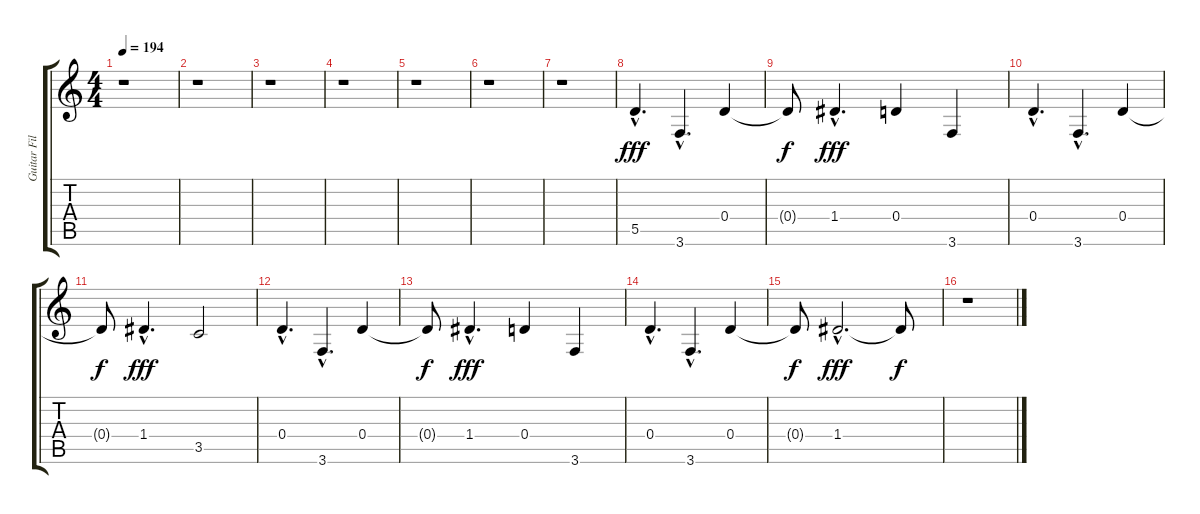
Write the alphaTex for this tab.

\track ("Guitar Fills" "Guitar Fil") {instrument guitarharmonics}
\staff {score tabs}
\tuning (E4 B3 G3 D3 A2 D2) {hide}
\ts (4 4)
\tempo 194
\clef g2
\ks c
r.1{dy fff} |
r.1 |
r.1 |
r.1 |
r.1 |
r.1 |
r.1 |
5.5{hac}.4{d} 3.6{hac}.4{d} 0.4.4 |
0.4{t}.8{dy f} 1.4{hac}.4{d dy fff} 0.4.4 3.6.4 |
0.4{hac}.4{d} 3.6{hac}.4{d} 0.4.4 |
0.4{t}.8{dy f} 1.4{hac}.4{d dy fff} 3.5.2 |
0.4{hac}.4{d} 3.6{hac}.4{d} 0.4.4 |
0.4{t}.8{dy f} 1.4{hac}.4{d dy fff} 0.4.4 3.6.4 |
0.4{hac}.4{d} 3.6{hac}.4{d} 0.4.4 |
0.4{t}.8{dy f} 1.4{hac}.2{d dy fff} 1.4{t}.8{dy f} |
r.1
